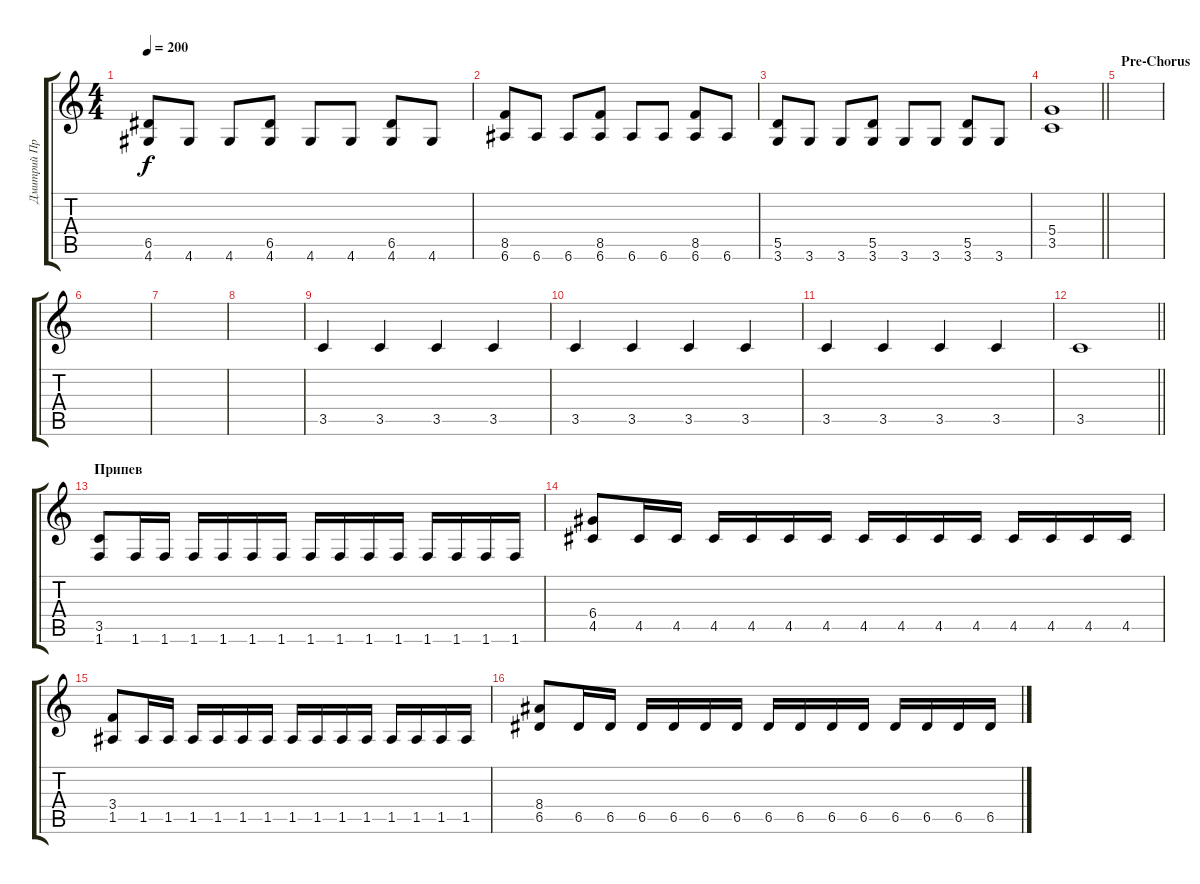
\track ("Дмитрий Процко" "Дмитрий Пр") {instrument distortionguitar}
\staff {score tabs}
\tuning (E4 B3 G3 D3 A2 E2) {hide}
\ts (4 4)
\tempo 200
\clef g2
\ks c
(6.5 4.6).8{dy f} 4.6.8 4.6.8 (6.5 4.6).8 4.6.8 4.6.8 (6.5 4.6).8 4.6.8 |
(8.5 6.6).8 6.6.8 6.6.8 (8.5 6.6).8 6.6.8 6.6.8 (8.5 6.6).8 6.6.8 |
(5.5 3.6).8 3.6.8 3.6.8 (5.5 3.6).8 3.6.8 3.6.8 (5.5 3.6).8 3.6.8 |
\barLineRight lightlight
(5.4 3.5).1 |
\section ("" "Pre-Chorus")
|
|
|
|
3.5.4 3.5.4 3.5.4 3.5.4 |
3.5.4 3.5.4 3.5.4 3.5.4 |
3.5.4 3.5.4 3.5.4 3.5.4 |
\barLineRight lightlight
3.5.1 |
\section ("" "Припев")
(3.5 1.6).8 1.6.16 1.6.16 1.6.16 1.6.16 1.6.16 1.6.16 1.6.16 1.6.16 1.6.16 1.6.16 1.6.16 1.6.16 1.6.16 1.6.16 |
(6.4 4.5).8 4.5.16 4.5.16 4.5.16 4.5.16 4.5.16 4.5.16 4.5.16 4.5.16 4.5.16 4.5.16 4.5.16 4.5.16 4.5.16 4.5.16 |
(3.4 1.5).8 1.5.16 1.5.16 1.5.16 1.5.16 1.5.16 1.5.16 1.5.16 1.5.16 1.5.16 1.5.16 1.5.16 1.5.16 1.5.16 1.5.16 |
(8.4 6.5).8 6.5.16 6.5.16 6.5.16 6.5.16 6.5.16 6.5.16 6.5.16 6.5.16 6.5.16 6.5.16 6.5.16 6.5.16 6.5.16 6.5.16
